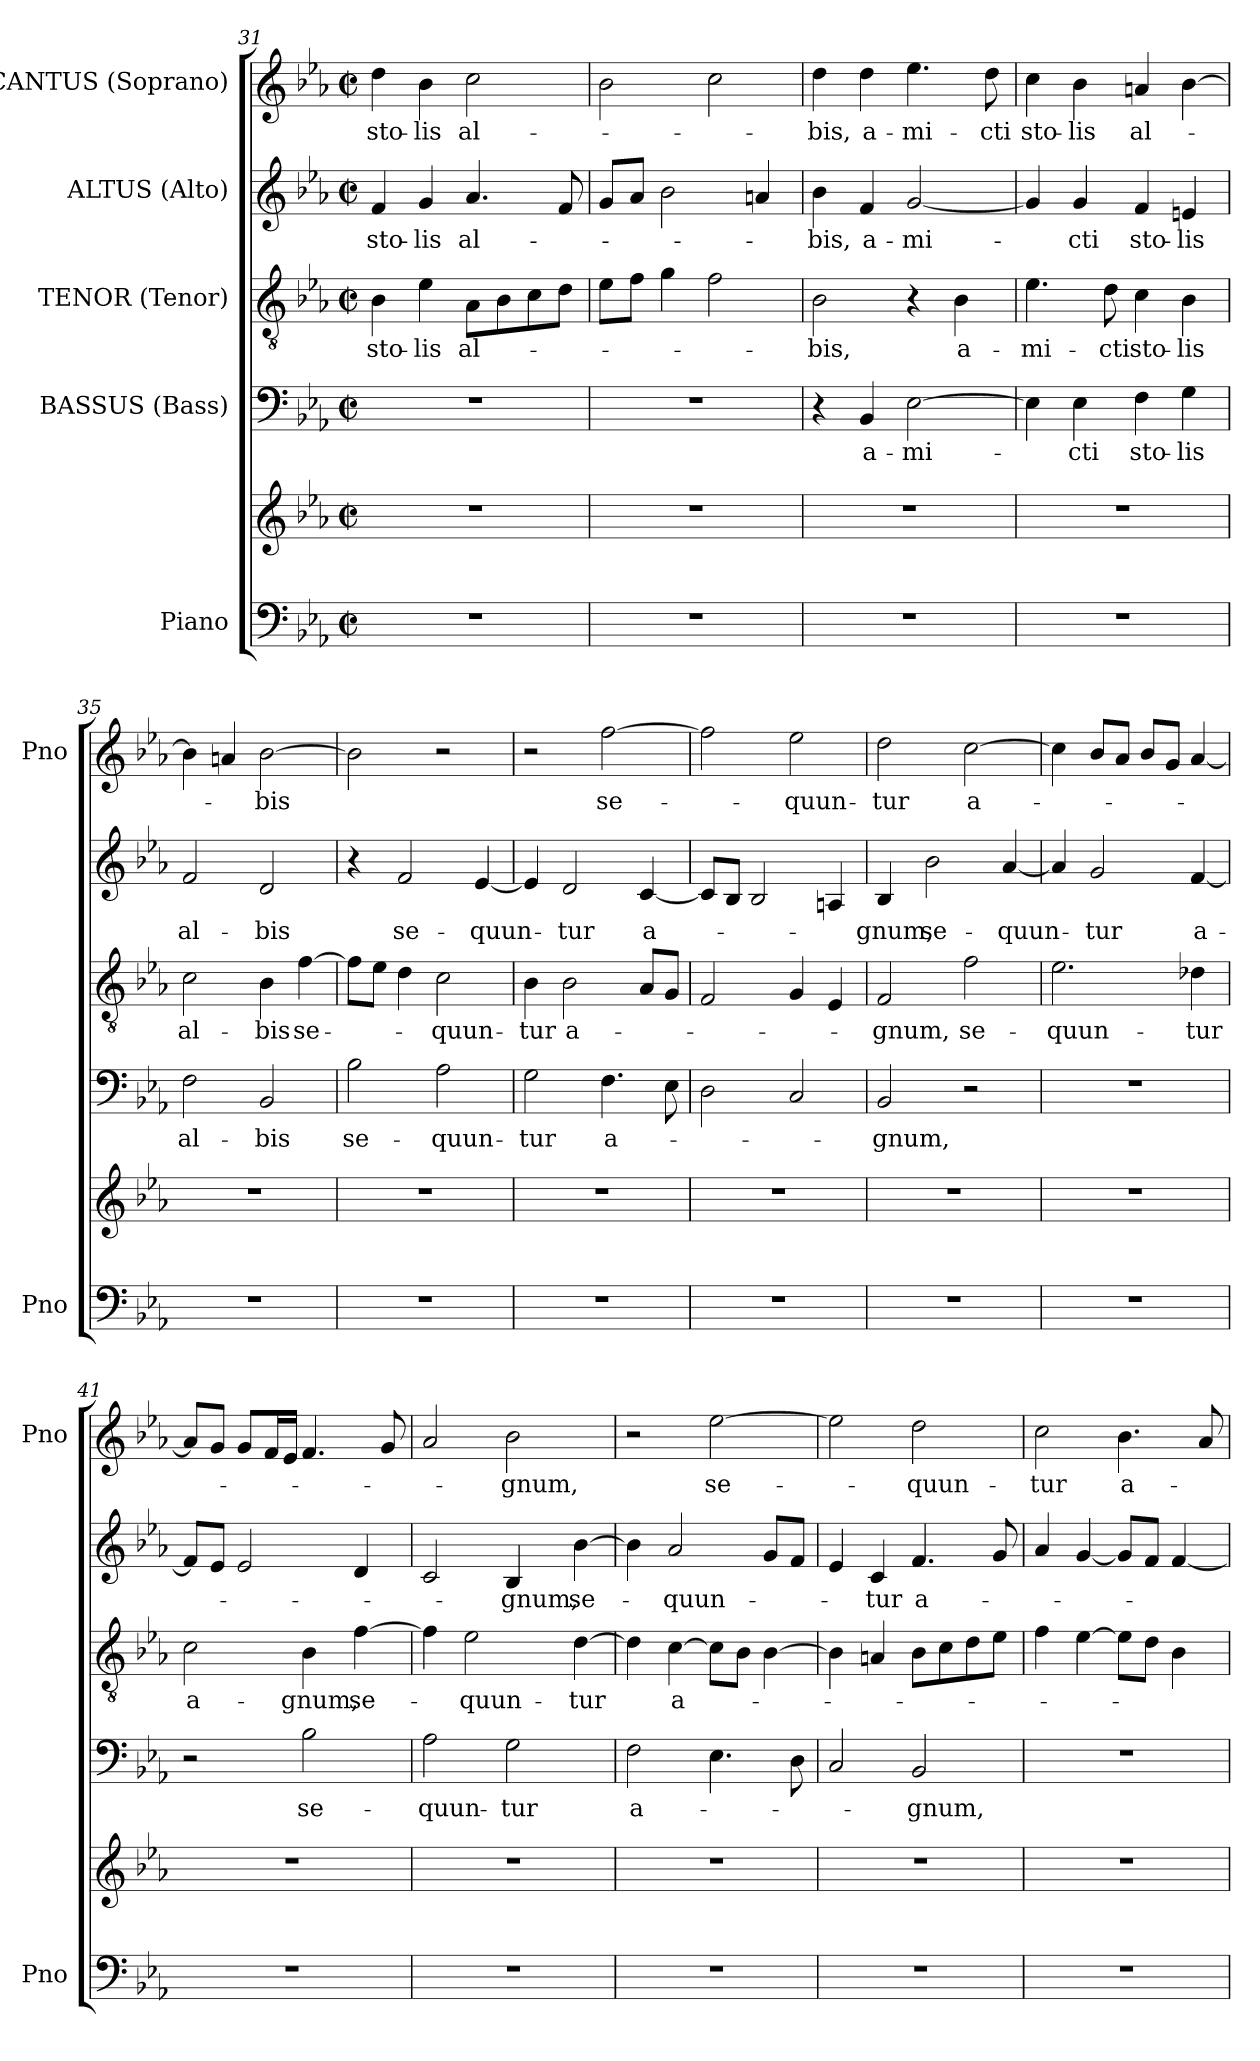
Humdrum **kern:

**kern	**kern	**kern	**text	**kern	**text	**kern	**text	**kern	**text
*part5	*part5	*part4	*part4	*part3	*part3	*part2	*part2	*part1	*part1
*staff6	*staff5	*staff4	*staff4	*staff3	*staff3	*staff2	*staff2	*staff1	*staff1
*I"Piano	*	*I"BASSUS (Bass)	*	*I"TENOR (Tenor)	*	*I"ALTUS (Alto)	*	*I"CANTUS (Soprano)	*
*I'Pno	*	*	*	*	*	*	*	*I'Pno	*
!!LO:PB:g=z
*clefF4	*clefG2	*clefF4	*	*clefGv2	*	*clefG2	*	*clefG2	*
*k[b-e-a-]	*k[b-e-a-]	*k[b-e-a-]	*	*k[b-e-a-]	*	*k[b-e-a-]	*	*k[b-e-a-]	*
*E-:	*E-:	*E-:	*	*E-:	*	*E-:	*	*E-:	*
*M2/2	*M2/2	*M2/2	*	*M2/2	*	*M2/2	*	*M2/2	*
*met(c|)	*met(c|)	*met(c|)	*	*met(c|)	*	*met(c|)	*	*met(c|)	*
=31	=31	=31	=31	=31	=31	=31	=31	=31	=31
1r	1r	1r	.	4B-\	sto-	4f/	sto-	4dd\	sto-
.	.	.	.	4e-\	-lis	4g/	-lis	4b-\	-lis
.	.	.	.	8A-\L	al-	4.a-/	al-	2cc\	al-
.	.	.	.	8B-\	.	.	.	.	.
.	.	.	.	8c\	.	.	.	.	.
.	.	.	.	8d\J	.	8f/	.	.	.
=32	=32	=32	=32	=32	=32	=32	=32	=32	=32
1r	1r	1r	.	8e-\L	.	8g/L	.	2b-\	.
.	.	.	.	8f\J	.	8a-/J	.	.	.
.	.	.	.	4g\	.	2b-\	.	.	.
.	.	.	.	2f\	.	.	.	2cc\	.
.	.	.	.	.	.	4an/	.	.	.
=33	=33	=33	=33	=33	=33	=33	=33	=33	=33
1r	1r	4r	.	2B-\	-bis,	4b-\	-bis,	4dd\	-bis,
.	.	4BB-/	a-	.	.	4f/	a-	4dd\	a-
.	.	[2E-\	-mi-	4r	.	[2g/	-mi-	4.ee-\	-mi-
.	.	.	.	4B-\	a-	.	.	.	.
.	.	.	.	.	.	.	.	8dd\	-cti
=34	=34	=34	=34	=34	=34	=34	=34	=34	=34
1r	1r	4E-\]	.	4.e-\	-mi-	4g/]	.	4cc\	sto-
.	.	4E-\	-cti	.	.	4g/	-cti	4b-\	-lis
.	.	.	.	8d\	-cti	.	.	.	.
.	.	4F\	sto-	4c\	sto-	4f/	sto-	4an/	al-
.	.	4G\	-lis	4B-\	-lis	4en/	-lis	[4b-\	.
=35	=35	=35	=35	=35	=35	=35	=35	=35	=35
1r	1r	2F\	al-	2c\	al-	2f/	al-	4b-\]	.
.	.	.	.	.	.	.	.	4an/	.
.	.	2BB-/	-bis	4B-\	-bis	2d/	-bis	[2b-\	-bis
.	.	.	.	[4f\	se-	.	.	.	.
!!LO:LB:g=z
=36	=36	=36	=36	=36	=36	=36	=36	=36	=36
1r	1r	2B-\	se-	8f\L]	-­-	4r	.	2b-\]	.
.	.	.	.	8e-\J	.	.	.	.	.
.	.	.	.	4d\	.	2f/	se-	.	.
.	.	2A-\	-quun-	2c\	-quun-	.	.	2r	.
.	.	.	.	.	.	[4e-/	-quun-	.	.
=37	=37	=37	=37	=37	=37	=37	=37	=37	=37
1r	1r	2G\	-tur	4B-\	-tur	4e-/]	.	2r	.
.	.	.	.	2B-\	a-	2d/	-tur	.	.
.	.	4.F\	a-	.	.	.	.	[2ff\	se-
.	.	.	.	8A-/L	.	[4c/	a-	.	.
.	.	8E-\	.	8G/J	.	.	.	.	.
=38	=38	=38	=38	=38	=38	=38	=38	=38	=38
1r	1r	2D\	.	2F/	.	8c/L]	.	2ff\]	.
.	.	.	.	.	.	8B-/J	.	.	.
.	.	.	.	.	.	2B-/	.	.	.
.	.	2C/	.	4G/	.	.	.	2ee-\	-quun-
.	.	.	.	4E-/	.	4An/	.	.	.
=39	=39	=39	=39	=39	=39	=39	=39	=39	=39
1r	1r	2BB-/	-gnum,	2F/	-gnum,	4B-/	-gnum,	2dd\	-tur
.	.	.	.	.	.	2b-\	se-	.	.
.	.	2r	.	2f\	se-	.	.	[2cc\	a-
.	.	.	.	.	.	[4a-/	-quun-	.	.
=40	=40	=40	=40	=40	=40	=40	=40	=40	=40
1r	1r	1r	.	2.e-\	-quun-	4a-/]	.	4cc\]	.
.	.	.	.	.	.	2g/	-tur	8b-/L	.
.	.	.	.	.	.	.	.	8a-/J	.
.	.	.	.	.	.	.	.	8b-/L	.
.	.	.	.	.	.	.	.	8g/J	.
.	.	.	.	4d-X\	-tur	[4f/	a-	[4a-/	.
!!LO:LB:g=z
=41	=41	=41	=41	=41	=41	=41	=41	=41	=41
1r	1r	2r	.	2c\	a-	8f/L]	.	8a-/L]	.
.	.	.	.	.	.	8e-/J	.	8g/J	.
.	.	.	.	.	.	2e-/	.	8g/L	.
.	.	.	.	.	.	.	.	16f/L	.
.	.	.	.	.	.	.	.	16e-/JJ	.
.	.	2B-\	se-	4B-\	-gnum,	.	.	4.f/	.
.	.	.	.	[4f\	se-	4d/	.	.	.
.	.	.	.	.	.	.	.	8g/	.
=42	=42	=42	=42	=42	=42	=42	=42	=42	=42
1r	1r	2A-\	-quun-	4f\]	.	2c/	.	2a-/	.
.	.	.	.	2e-\	-quun-	.	.	.	.
.	.	2G\	-tur	.	.	4B-/	-gnum,	2b-\	-gnum,
.	.	.	.	[4d\	-tur	[4b-\	se-	.	.
=43	=43	=43	=43	=43	=43	=43	=43	=43	=43
1r	1r	2F\	a-	4d\]	.	4b-\]	.	2r	.
.	.	.	.	[4c\	a-	2a-/	-quun-	.	.
.	.	4.E-\	.	8c\L]	.	.	.	[2ee-\	se-
.	.	.	.	8B-\J	.	.	.	.	.
.	.	.	.	[4B-\	.	8g/L	.	.	.
.	.	8D\	.	.	.	8f/J	.	.	.
=44	=44	=44	=44	=44	=44	=44	=44	=44	=44
1r	1r	2C/	.	4B-\]	.	4e-/	.	2ee-\]	.
.	.	.	.	4An/	.	4c/	-tur	.	.
.	.	2BB-/	-gnum,	8B-\L	.	4.f/	a-	2dd\	-quun-
.	.	.	.	8c\	.	.	.	.	.
.	.	.	.	8d\	.	.	.	.	.
.	.	.	.	8e-\J	.	8g/	.	.	.
=45	=45	=45	=45	=45	=45	=45	=45	=45	=45
1r	1r	1r	.	4f\	.	4a-/	.	2cc\	-tur
.	.	.	.	[4e-\	.	[4g/	.	.	.
.	.	.	.	8e-\L]	.	8g/L]	.	4.b-\	a-
.	.	.	.	8d\J	.	8f/J	.	.	.
.	.	.	.	4B-\	.	[4f/	.	.	.
.	.	.	.	.	.	.	.	8a-/	.
=	=	=	=	=	=	=	=	=	=
*-	*-	*-	*-	*-	*-	*-	*-	*-	*-
